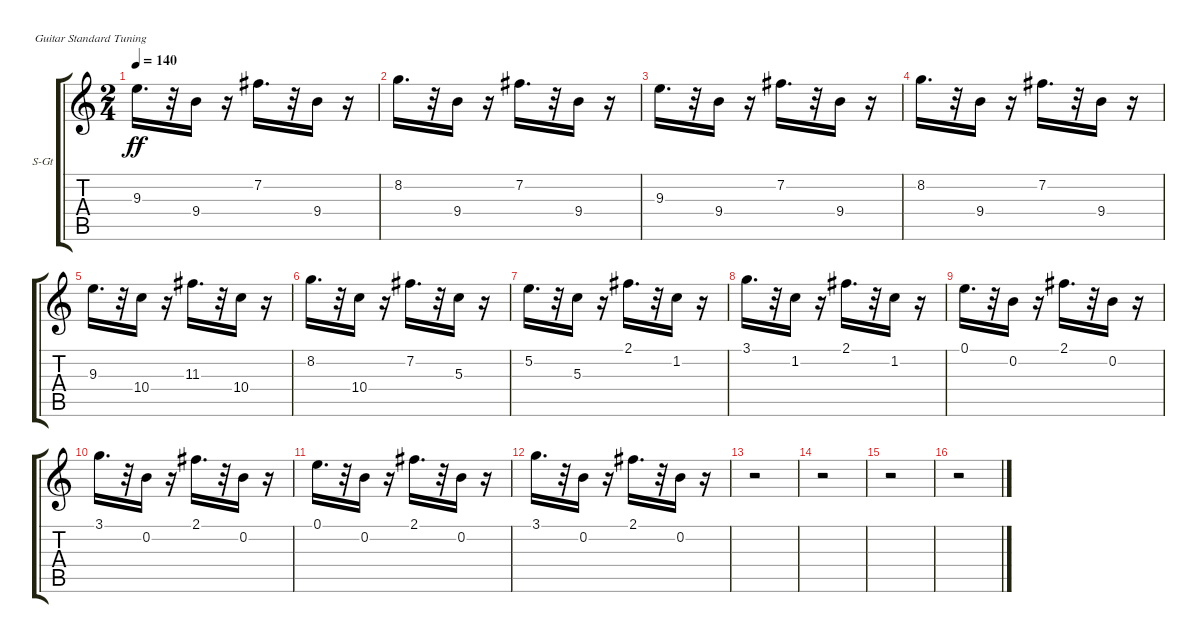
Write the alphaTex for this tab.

\bracketExtendMode groupsimilarinstruments
\firstSystemTrackNameOrientation horizontal
\otherSystemsTrackNameOrientation horizontal
\track ("Скрипка" "S-Gt") {instrument stringensemble1}
\staff {score tabs}
\tuning (E4 B3 G3 D3 A2 E2)
\displaytranspose 12
\ts (2 4)
\tempo 140
\clef g2
\ks c
9.3.16{d dy ff} r.32 9.4.16 r.16 7.2.16{d} r.32 9.4.16 r.16 |
8.2.16{d} r.32 9.4.16 r.16 7.2.16{d} r.32 9.4.16 r.16 |
9.3.16{d} r.32 9.4.16 r.16 7.2.16{d} r.32 9.4.16 r.16 |
8.2.16{d} r.32 9.4.16 r.16 7.2.16{d} r.32 9.4.16 r.16 |
9.3.16{d} r.32 10.4.16 r.16 11.3.16{d} r.32 10.4.16 r.16 |
8.2.16{d} r.32 10.4.16 r.16 7.2.16{d} r.32 5.3.16 r.16 |
5.2.16{d} r.32 5.3.16 r.16 2.1.16{d} r.32 1.2.16 r.16 |
3.1.16{d} r.32 1.2.16 r.16 2.1.16{d} r.32 1.2.16 r.16 |
0.1.16{d} r.32 0.2.16 r.16 2.1.16{d} r.32 0.2.16 r.16 |
3.1.16{d} r.32 0.2.16 r.16 2.1.16{d} r.32 0.2.16 r.16 |
0.1.16{d} r.32 0.2.16 r.16 2.1.16{d} r.32 0.2.16 r.16 |
3.1.16{d} r.32 0.2.16 r.16 2.1.16{d} r.32 0.2.16 r.16 |
r.2 |
r.2 |
r.2 |
r.2
